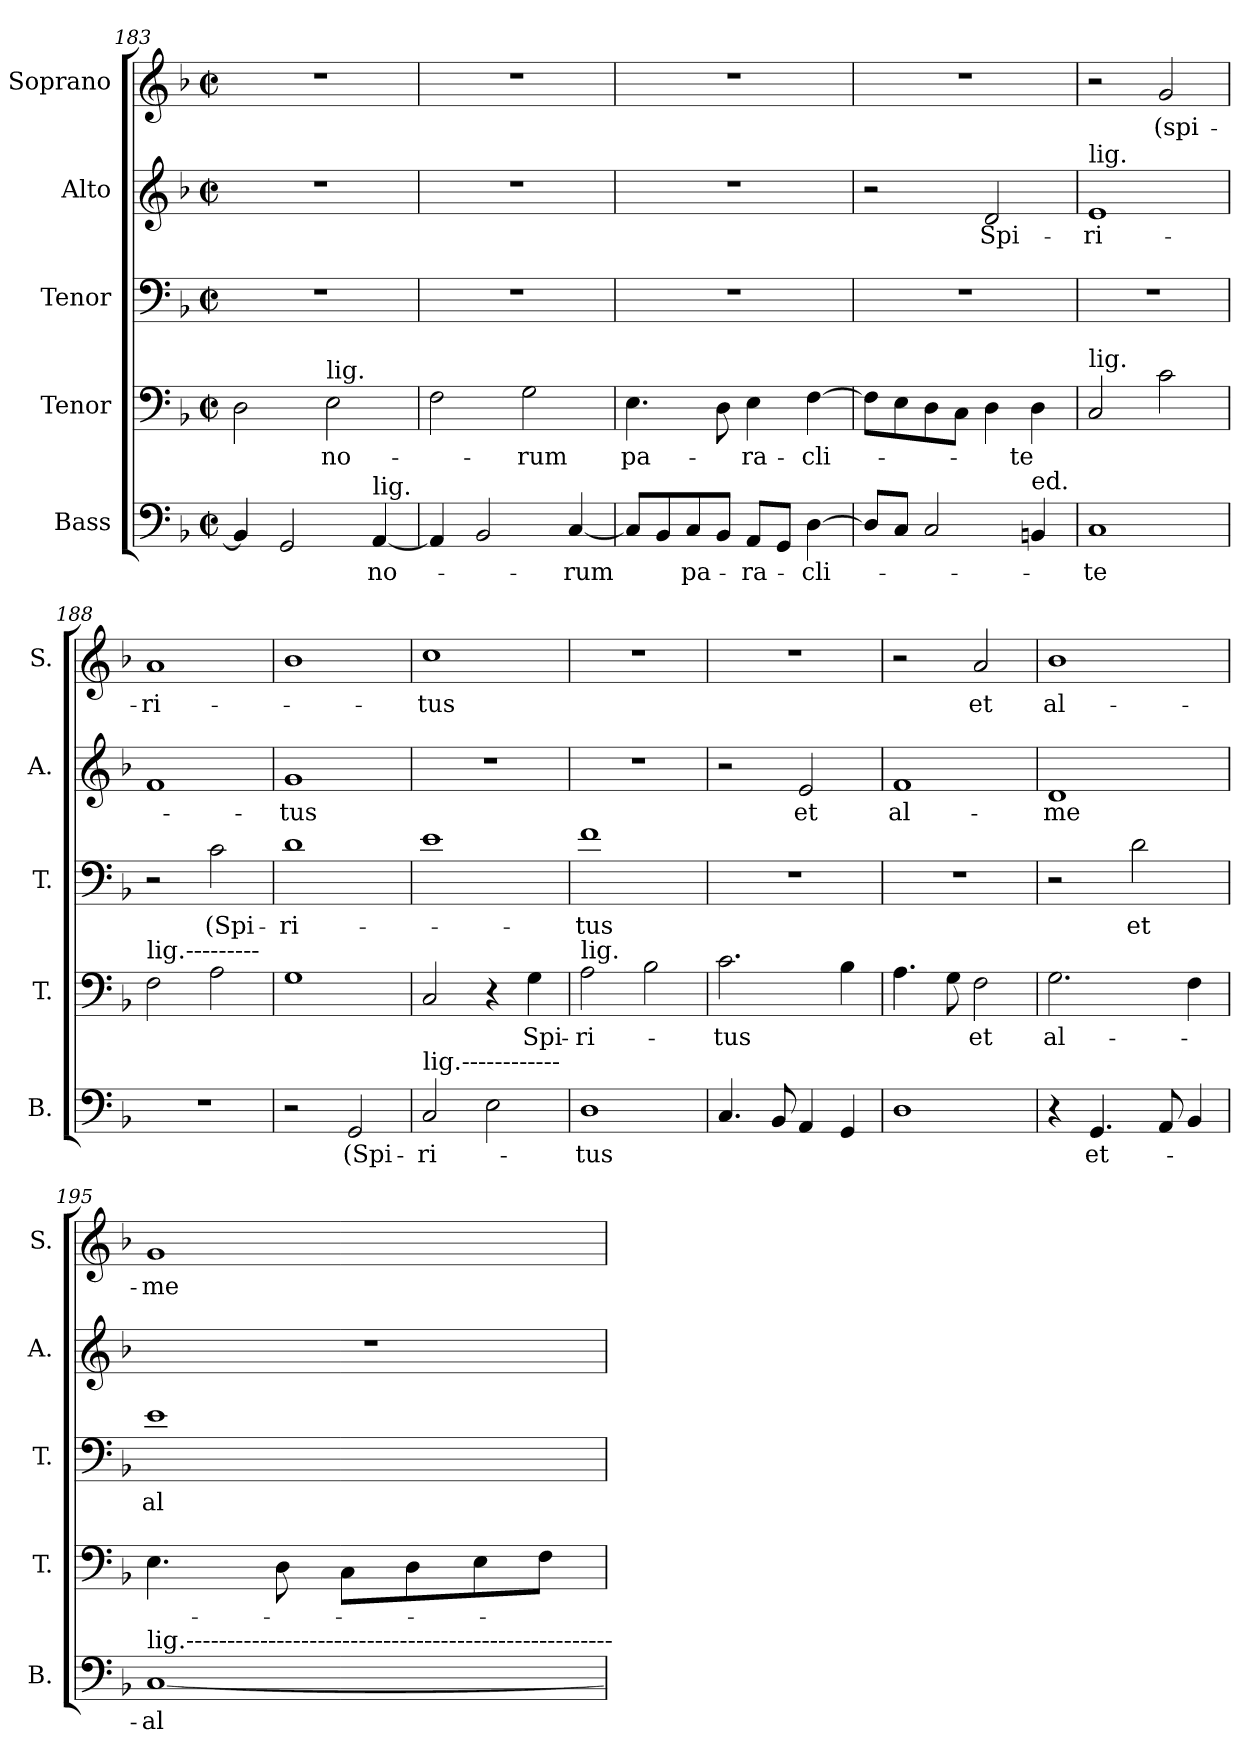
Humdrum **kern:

**kern	**text	**kern	**text	**kern	**text	**kern	**text	**kern	**text
*part5	*part5	*part4	*part4	*part3	*part3	*part2	*part2	*part1	*part1
*staff5	*staff5	*staff4	*staff4	*staff3	*staff3	*staff2	*staff2	*staff1	*staff1
*I"Bass	*	*I"Tenor	*	*I"Tenor	*	*I"Alto	*	*I"Soprano	*
*I'B.	*	*I'T.	*	*I'T.	*	*I'A.	*	*I'S.	*
*clefF4	*	*clefF4	*	*clefF4	*	*clefG2	*	*clefG2	*
*k[b-]	*	*k[b-]	*	*k[b-]	*	*k[b-]	*	*k[b-]	*
*M2/2	*	*M2/2	*	*M2/2	*	*M2/2	*	*M2/2	*
*met(c|)	*	*met(c|)	*	*met(c|)	*	*met(c|)	*	*met(c|)	*
=183	=183	=183	=183	=183	=183	=183	=183	=183	=183
4BB-/]	.	2D\	.	1r	.	1r	.	1r	.
2GG/	.	.	.	.	.	.	.	.	.
!	!	!LO:TX:a:t=lig.	!	!	!	!	!	!	!
!	!	!	!LO:LY:b	!	!	!	!	!	!
.	.	2E\	-no-	.	.	.	.	.	.
!LO:TX:a:t=lig.	!	!	!	!	!	!	!	!	!
!	!LO:LY:b	!	!	!	!	!	!	!	!
[4AA/	-no-	.	.	.	.	.	.	.	.
=184	=184	=184	=184	=184	=184	=184	=184	=184	=184
4AA/]	.	2F\	.	1r	.	1r	.	1r	.
2BB-/	.	.	.	.	.	.	.	.	.
!	!	!	!LO:LY:b	!	!	!	!	!	!
.	.	2G\	-rum	.	.	.	.	.	.
!	!LO:LY:b	!	!	!	!	!	!	!	!
[4C/	-rum	.	.	.	.	.	.	.	.
=185	=185	=185	=185	=185	=185	=185	=185	=185	=185
!	!	!	!LO:LY:b	!	!	!	!	!	!
8C/L]	.	4.E\	pa-	1r	.	1r	.	1r	.
8BB-/	.	.	.	.	.	.	.	.	.
!	!LO:LY:b	!	!	!	!	!	!	!	!
8C/	pa-	.	.	.	.	.	.	.	.
8BB-/J	.	8D\	.	.	.	.	.	.	.
!	!LO:LY:b	!	!LO:LY:b	!	!	!	!	!	!
8AA/L	-ra-	4E\	-ra-	.	.	.	.	.	.
8GG/J	.	.	.	.	.	.	.	.	.
!	!LO:LY:b	!	!LO:LY:b	!	!	!	!	!	!
[4D\	-cli-	[4F\	-cli-	.	.	.	.	.	.
!!LO:LB:g=z
=186	=186	=186	=186	=186	=186	=186	=186	=186	=186
8D/L]	.	8F\L]	.	1r	.	2r	.	1r	.
8C/J	.	8E\	.	.	.	.	.	.	.
2C/	.	8D\	.	.	.	.	.	.	.
.	.	8C\J	.	.	.	.	.	.	.
!	!	!	!	!	!	!	!LO:LY:b	!	!
.	.	4D\	.	.	.	2d/	Spi-	.	.
!LO:TX:a:t=ed.	!	!	!	!	!	!	!	!	!
!	!	!	!LO:LY:b	!	!	!	!	!	!
4BBn/	.	4D\	te	.	.	.	.	.	.
=187	=187	=187	=187	=187	=187	=187	=187	=187	=187
!	!	!	!	!	!	!LO:TX:a:t=lig.	!	!	!
!	!	!LO:TX:a:t=lig.	!	!	!	!	!	!	!
!	!LO:LY:b	!	!	!	!	!	!LO:LY:b	!	!
1C	-te	2C/	.	1r	.	1e	-ri-	2r	.
!	!	!	!	!	!	!	!	!	!LO:LY:b
.	.	2c\	.	.	.	.	.	2g/	(spi-
=188	=188	=188	=188	=188	=188	=188	=188	=188	=188
!	!	!LO:TX:a:t=lig.---------	!	!	!	!	!	!	!
!	!	!	!	!	!	!	!	!	!LO:LY:b
1r	.	2F\	.	2r	.	1f	.	1a	-ri-
!	!	!	!	!	!LO:LY:b	!	!	!	!
.	.	2A\	.	2c\	(Spi-	.	.	.	.
=189	=189	=189	=189	=189	=189	=189	=189	=189	=189
!	!	!	!	!	!LO:LY:b	!	!LO:LY:b	!	!
2r	.	1G	.	1d	-ri-	1g	-tus	1b-	.
!	!LO:LY:b	!	!	!	!	!	!	!	!
2GG/	(Spi-	.	.	.	.	.	.	.	.
=190	=190	=190	=190	=190	=190	=190	=190	=190	=190
!LO:TX:a:t=lig.------------	!	!	!	!	!	!	!	!	!
!	!LO:LY:b	!	!	!	!	!	!	!	!LO:LY:b
2C/	-ri-	2C/	.	1e	.	1r	.	1cc	-tus
2E\	.	4r	.	.	.	.	.	.	.
!	!	!	!LO:LY:b	!	!	!	!	!	!
.	.	4G\	Spi-	.	.	.	.	.	.
=191	=191	=191	=191	=191	=191	=191	=191	=191	=191
!	!	!LO:TX:a:t=lig.	!	!	!	!	!	!	!
!	!LO:LY:b	!	!LO:LY:b	!	!LO:LY:b	!	!	!	!
1D	-tus	2A\	-ri-	1f	-tus	1r	.	1r	.
.	.	2B-\	.	.	.	.	.	.	.
=192	=192	=192	=192	=192	=192	=192	=192	=192	=192
!	!	!	!LO:LY:b	!	!	!	!	!	!
4.C/	.	2.c\	-tus	1r	.	2r	.	1r	.
8BB-/	.	.	.	.	.	.	.	.	.
!	!	!	!	!	!	!	!LO:LY:b	!	!
4AA/	.	.	.	.	.	2e/	et	.	.
4GG/	.	4B-\	.	.	.	.	.	.	.
=193	=193	=193	=193	=193	=193	=193	=193	=193	=193
!	!	!	!	!	!	!	!LO:LY:b	!	!
1D	.	4.A\	.	1r	.	1f	al-	2r	.
.	.	8G\	.	.	.	.	.	.	.
!	!	!	!LO:LY:b	!	!	!	!	!	!LO:LY:b
.	.	2F\	et	.	.	.	.	2a/	et
!!LO:PB:g=z
=194	=194	=194	=194	=194	=194	=194	=194	=194	=194
!	!	!	!LO:LY:b	!	!	!	!LO:LY:b	!	!LO:LY:b
4r	.	2.G\	al-	2r	.	1d	-me	1b-	al-
!	!LO:LY:b	!	!	!	!	!	!	!	!
4.GG/	et-	.	.	.	.	.	.	.	.
!	!	!	!	!	!LO:LY:b	!	!	!	!
.	.	.	.	2d\	et	.	.	.	.
8AA/	.	.	.	.	.	.	.	.	.
4BB-/	.	4F\	.	.	.	.	.	.	.
=195	=195	=195	=195	=195	=195	=195	=195	=195	=195
!LO:TX:a:t=lig.----------------------------------------------------	!	!	!	!	!	!	!	!	!
!	!LO:LY:b	!	!	!	!LO:LY:b	!	!	!	!LO:LY:b
[1C	-al-	4.E\	.	1e	al-	1r	.	1g	-me
.	.	8D\	.	.	.	.	.	.	.
.	.	8C\L	.	.	.	.	.	.	.
.	.	8D\	.	.	.	.	.	.	.
.	.	8E\	.	.	.	.	.	.	.
.	.	8F\J	.	.	.	.	.	.	.
=	=	=	=	=	=	=	=	=	=
*-	*-	*-	*-	*-	*-	*-	*-	*-	*-
